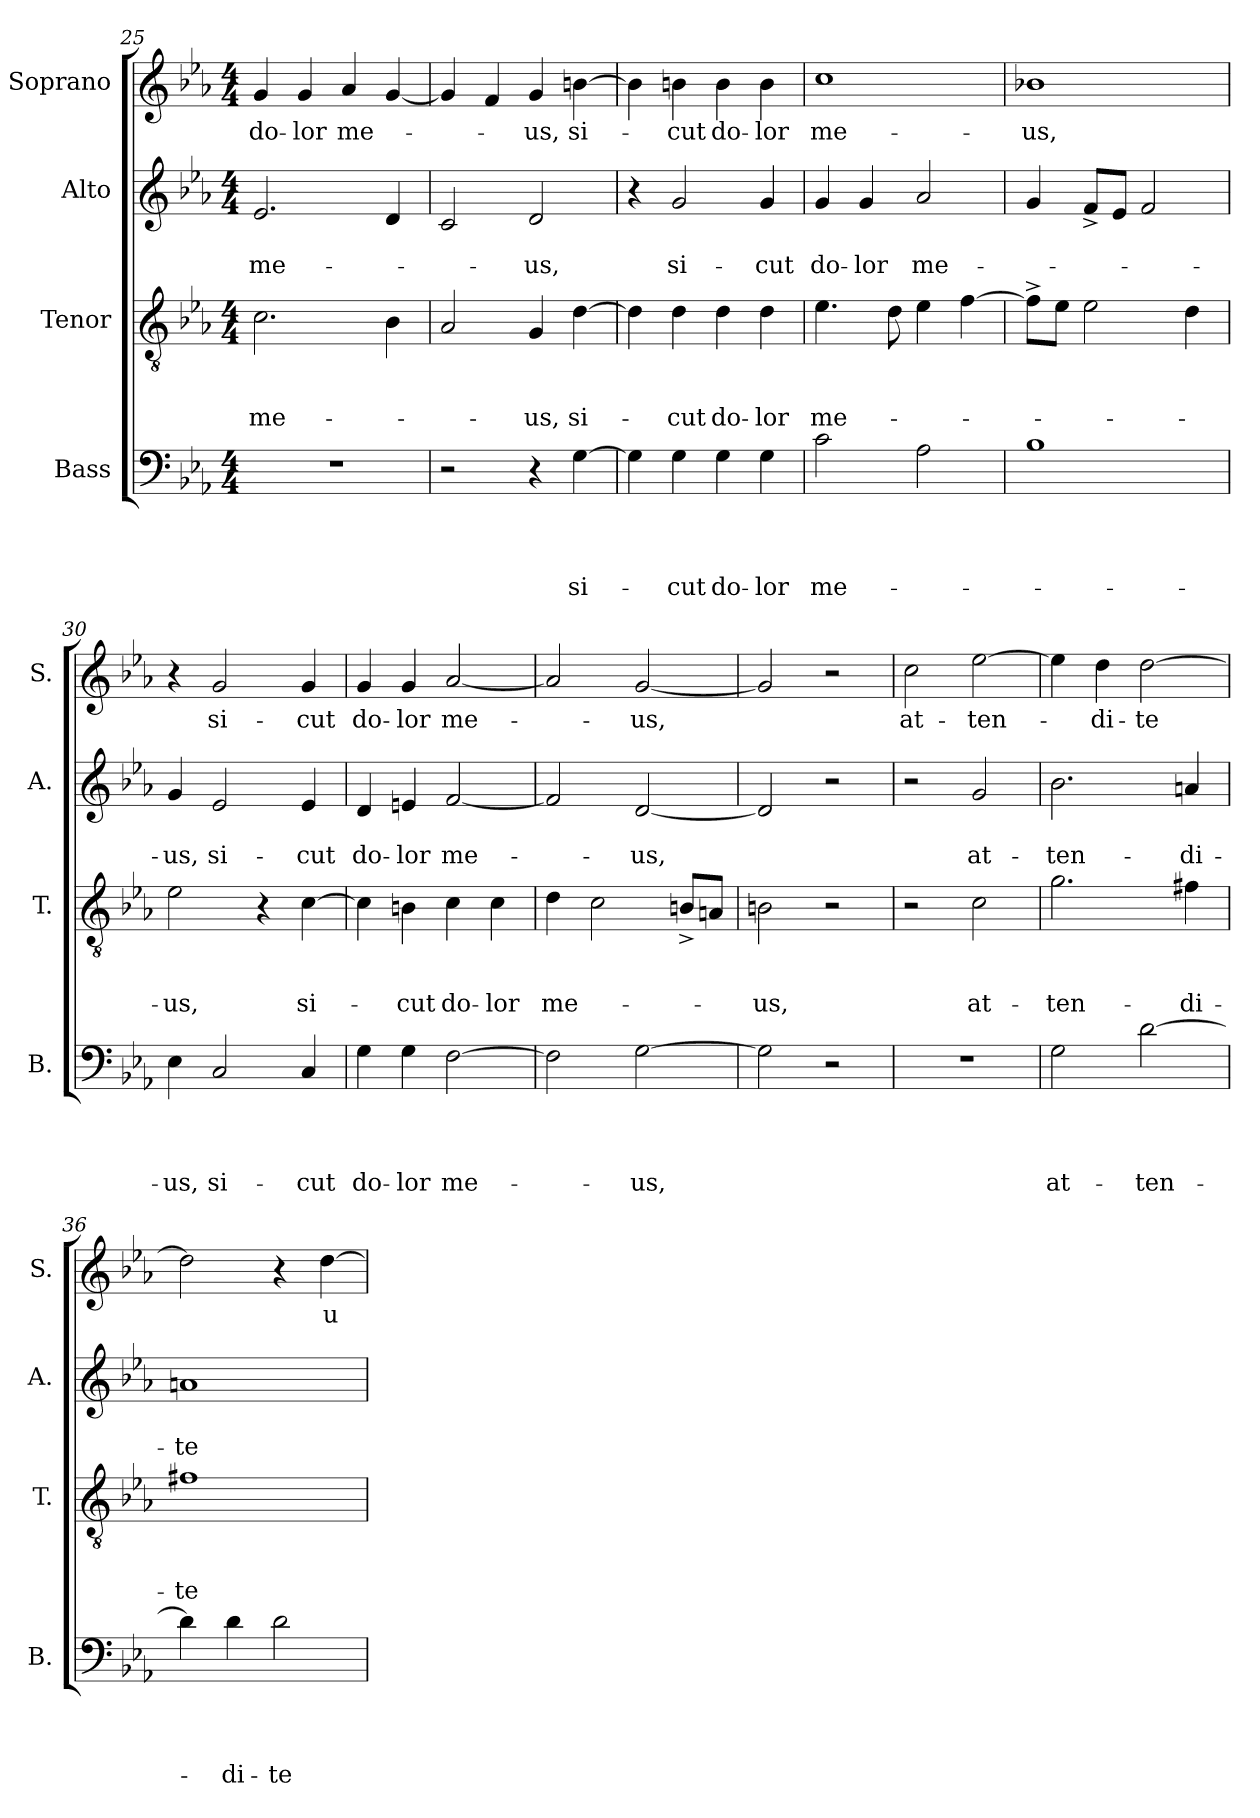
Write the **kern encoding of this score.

**kern	**text	**text	**text	**text	**kern	**text	**text	**text	**kern	**text	**text	**kern	**text
*part4	*part4	*part4	*part4	*part4	*part3	*part3	*part3	*part3	*part2	*part2	*part2	*part1	*part1
*staff4	*staff4	*staff4	*staff4	*staff4	*staff3	*staff3	*staff3	*staff3	*staff2	*staff2	*staff2	*staff1	*staff1
*I"Bass	*	*	*	*	*I"Tenor	*	*	*	*I"Alto	*	*	*I"Soprano	*
*I'B.	*	*	*	*	*I'T.	*	*	*	*I'A.	*	*	*I'S.	*
*clefF4	*	*	*	*	*clefGv2	*	*	*	*clefG2	*	*	*clefG2	*
*k[b-e-a-]	*	*	*	*	*k[b-e-a-]	*	*	*	*k[b-e-a-]	*	*	*k[b-e-a-]	*
*E-:	*	*	*	*	*E-:	*	*	*	*E-:	*	*	*E-:	*
*M4/4	*	*	*	*	*M4/4	*	*	*	*M4/4	*	*	*M4/4	*
=25	=25	=25	=25	=25	=25	=25	=25	=25	=25	=25	=25	=25	=25
!	!	!	!	!	!	!	!	!LO:LY:b	!	!	!LO:LY:b	!	!LO:LY:b
1r	.	.	.	.	2.c\	.	.	me-	2.e-/	.	me-	4g/	do-
!	!	!	!	!	!	!	!	!	!	!	!	!	!LO:LY:b:rj
.	.	.	.	.	.	.	.	.	.	.	.	4g/	-lor
!	!	!	!	!	!	!	!	!	!	!	!	!	!LO:LY:b
.	.	.	.	.	.	.	.	.	.	.	.	4a-/	me-
.	.	.	.	.	4B-\	.	.	.	4d/	.	.	[<4g/	.
=26	=26	=26	=26	=26	=26	=26	=26	=26	=26	=26	=26	=26	=26
2r	.	.	.	.	2A-/	.	.	.	2c/	.	.	4g/]	.
.	.	.	.	.	.	.	.	.	.	.	.	4f/	.
!	!	!	!	!	!	!	!	!LO:LY:b	!	!	!LO:LY:b	!	!LO:LY:b
4r	.	.	.	.	4G/	.	.	-us,	2d/	.	-us,	4g/	-us,
!	!	!	!	!LO:LY:b	!	!	!	!LO:LY:b	!	!	!	!	!LO:LY:b
[>4G\	.	.	.	si-	[>4d\	.	.	si-	.	.	.	[>4bn\	si-
=27	=27	=27	=27	=27	=27	=27	=27	=27	=27	=27	=27	=27	=27
4G\]	.	.	.	.	4d\]	.	.	.	4r	.	.	4b\]	.
!	!	!	!	!LO:LY:b	!	!	!	!LO:LY:b	!	!	!LO:LY:b	!	!LO:LY:b
4G\	.	.	.	-cut	4d\	.	.	-cut	2g/	.	si-	4bn\	-cut
!	!	!	!	!LO:LY:b	!	!	!	!LO:LY:b	!	!	!	!	!LO:LY:b
4G\	.	.	.	do-	4d\	.	.	do-	.	.	.	4b\	do-
!	!	!	!	!LO:LY:b:rj	!	!	!	!LO:LY:b:rj	!	!	!LO:LY:b	!	!LO:LY:b:rj
4G\	.	.	.	-lor	4d\	.	.	-lor	4g/	.	-cut	4b\	-lor
=28	=28	=28	=28	=28	=28	=28	=28	=28	=28	=28	=28	=28	=28
!	!	!	!	!LO:LY:b	!	!	!	!LO:LY:b	!	!	!LO:LY:b	!	!LO:LY:b
2c\	.	.	.	me-	4.e-\	.	.	me-	4g/	.	do-	1cc	me-
!	!	!	!	!	!	!	!	!	!	!	!LO:LY:b:rj	!	!
.	.	.	.	.	.	.	.	.	4g/	.	-lor	.	.
.	.	.	.	.	8d\	.	.	.	.	.	.	.	.
!	!	!	!	!	!	!	!	!	!	!	!LO:LY:b	!	!
2A-\	.	.	.	.	4e-\	.	.	.	2a-/	.	me-	.	.
.	.	.	.	.	[>4f\	.	.	.	.	.	.	.	.
=29	=29	=29	=29	=29	=29	=29	=29	=29	=29	=29	=29	=29	=29
!	!	!	!	!	!	!	!	!	!	!	!	!	!LO:LY:b
1B-	.	.	.	.	8f^>\L]	.	.	.	4g/	.	.	1b-X	-us,
.	.	.	.	.	8e-\J	.	.	.	.	.	.	.	.
.	.	.	.	.	2e-\	.	.	.	8f^</L	.	.	.	.
.	.	.	.	.	.	.	.	.	8e-/J	.	.	.	.
.	.	.	.	.	.	.	.	.	2f/	.	.	.	.
.	.	.	.	.	4d\	.	.	.	.	.	.	.	.
=30	=30	=30	=30	=30	=30	=30	=30	=30	=30	=30	=30	=30	=30
!	!	!	!	!LO:LY:b	!	!	!	!LO:LY:b	!	!	!LO:LY:b	!	!
4E-\	.	.	.	-us,	2e-\	.	.	-us,	4g/	.	-us,	4r	.
!	!	!	!	!LO:LY:b	!	!	!	!	!	!	!LO:LY:b	!	!LO:LY:b
2C/	.	.	.	si-	.	.	.	.	2e-/	.	si-	2g/	si-
.	.	.	.	.	4r	.	.	.	.	.	.	.	.
!	!	!	!	!LO:LY:b	!	!	!	!LO:LY:b	!	!	!LO:LY:b	!	!LO:LY:b
4C/	.	.	.	-cut	[<4c\	.	.	si-	4e-/	.	-cut	4g/	-cut
!!LO:LB:g=z
=31	=31	=31	=31	=31	=31	=31	=31	=31	=31	=31	=31	=31	=31
!	!	!	!	!LO:LY:b	!	!	!	!	!	!	!LO:LY:b	!	!LO:LY:b
4G\	.	.	.	do-	4c\]	.	.	.	4d/	.	do-	4g/	do-
!	!	!	!	!LO:LY:b:rj	!	!	!	!LO:LY:b	!	!	!LO:LY:b:rj	!	!LO:LY:b:rj
4G\	.	.	.	-lor	4Bn\	.	.	-cut	4en/	.	-lor	4g/	-lor
!	!	!	!	!LO:LY:b	!	!	!	!LO:LY:b	!	!	!LO:LY:b	!	!LO:LY:b
[>2F\	.	.	.	me-	4c\	.	.	do-	[<2f/	.	me-	[<2a-/	me-
!	!	!	!	!	!	!	!	!LO:LY:b:rj	!	!	!	!	!
.	.	.	.	.	4c\	.	.	-lor	.	.	.	.	.
=32	=32	=32	=32	=32	=32	=32	=32	=32	=32	=32	=32	=32	=32
!	!	!	!	!	!	!	!	!LO:LY:b	!	!	!	!	!
2F\]	.	.	.	.	4d\	.	.	me-	2f/]	.	.	2a-/]	.
.	.	.	.	.	2c\	.	.	.	.	.	.	.	.
!	!	!	!	!LO:LY:b	!	!	!	!	!	!	!LO:LY:b	!	!LO:LY:b
[>2G\	.	.	.	-us,	.	.	.	.	[<2d/	.	-us,	[<2g/	-us,
.	.	.	.	.	8Bn^</L	.	.	.	.	.	.	.	.
.	.	.	.	.	8An/J	.	.	.	.	.	.	.	.
=33	=33	=33	=33	=33	=33	=33	=33	=33	=33	=33	=33	=33	=33
!	!	!	!	!	!	!	!	!LO:LY:b	!	!	!	!	!
2G\]	.	.	.	.	2Bn\	.	.	-us,	2d/]	.	.	2g/]	.
2r	.	.	.	.	2r	.	.	.	2r	.	.	2r	.
=34	=34	=34	=34	=34	=34	=34	=34	=34	=34	=34	=34	=34	=34
!	!	!	!	!	!	!	!	!	!	!	!	!	!LO:LY:b
1r	.	.	.	.	2r	.	.	.	2r	.	.	2cc\	at-
!	!	!	!	!	!	!	!	!LO:LY:b	!	!	!LO:LY:b	!	!LO:LY:b
.	.	.	.	.	2c\	.	.	at-	2g/	.	at-	[>2ee-\	-ten-
=35	=35	=35	=35	=35	=35	=35	=35	=35	=35	=35	=35	=35	=35
!	!	!	!	!LO:LY:b	!	!	!	!LO:LY:b	!	!	!LO:LY:b	!	!
2G\	.	.	.	at-	2.g\	.	.	-ten-	2.b-\	.	-ten-	4ee-\]	.
!	!	!	!	!	!	!	!	!	!	!	!	!	!LO:LY:b
.	.	.	.	.	.	.	.	.	.	.	.	4dd\	-di-
!	!	!	!	!LO:LY:b	!	!	!	!	!	!	!	!	!LO:LY:b
[>2d\	.	.	.	-ten-	.	.	.	.	.	.	.	[>2dd\	-te
!	!	!	!	!	!	!	!	!LO:LY:b	!	!	!LO:LY:b	!	!
.	.	.	.	.	4f#X\	.	.	-di-	4an/	.	-di-	.	.
=36	=36	=36	=36	=36	=36	=36	=36	=36	=36	=36	=36	=36	=36
!	!	!	!	!	!	!	!	!LO:LY:b	!	!	!LO:LY:b	!	!
4d\]	.	.	.	.	1f#X	.	.	-te	1an	.	-te	2dd\]	.
!	!	!	!	!LO:LY:b	!	!	!	!	!	!	!	!	!
4d\	.	.	.	-di-	.	.	.	.	.	.	.	.	.
!	!	!	!	!LO:LY:b	!	!	!	!	!	!	!	!	!
2d\	.	.	.	-te	.	.	.	.	.	.	.	4r	.
!	!	!	!	!	!	!	!	!	!	!	!	!	!LO:LY:b
.	.	.	.	.	.	.	.	.	.	.	.	[>4dd\	u-
=	=	=	=	=	=	=	=	=	=	=	=	=	=
*-	*-	*-	*-	*-	*-	*-	*-	*-	*-	*-	*-	*-	*-
